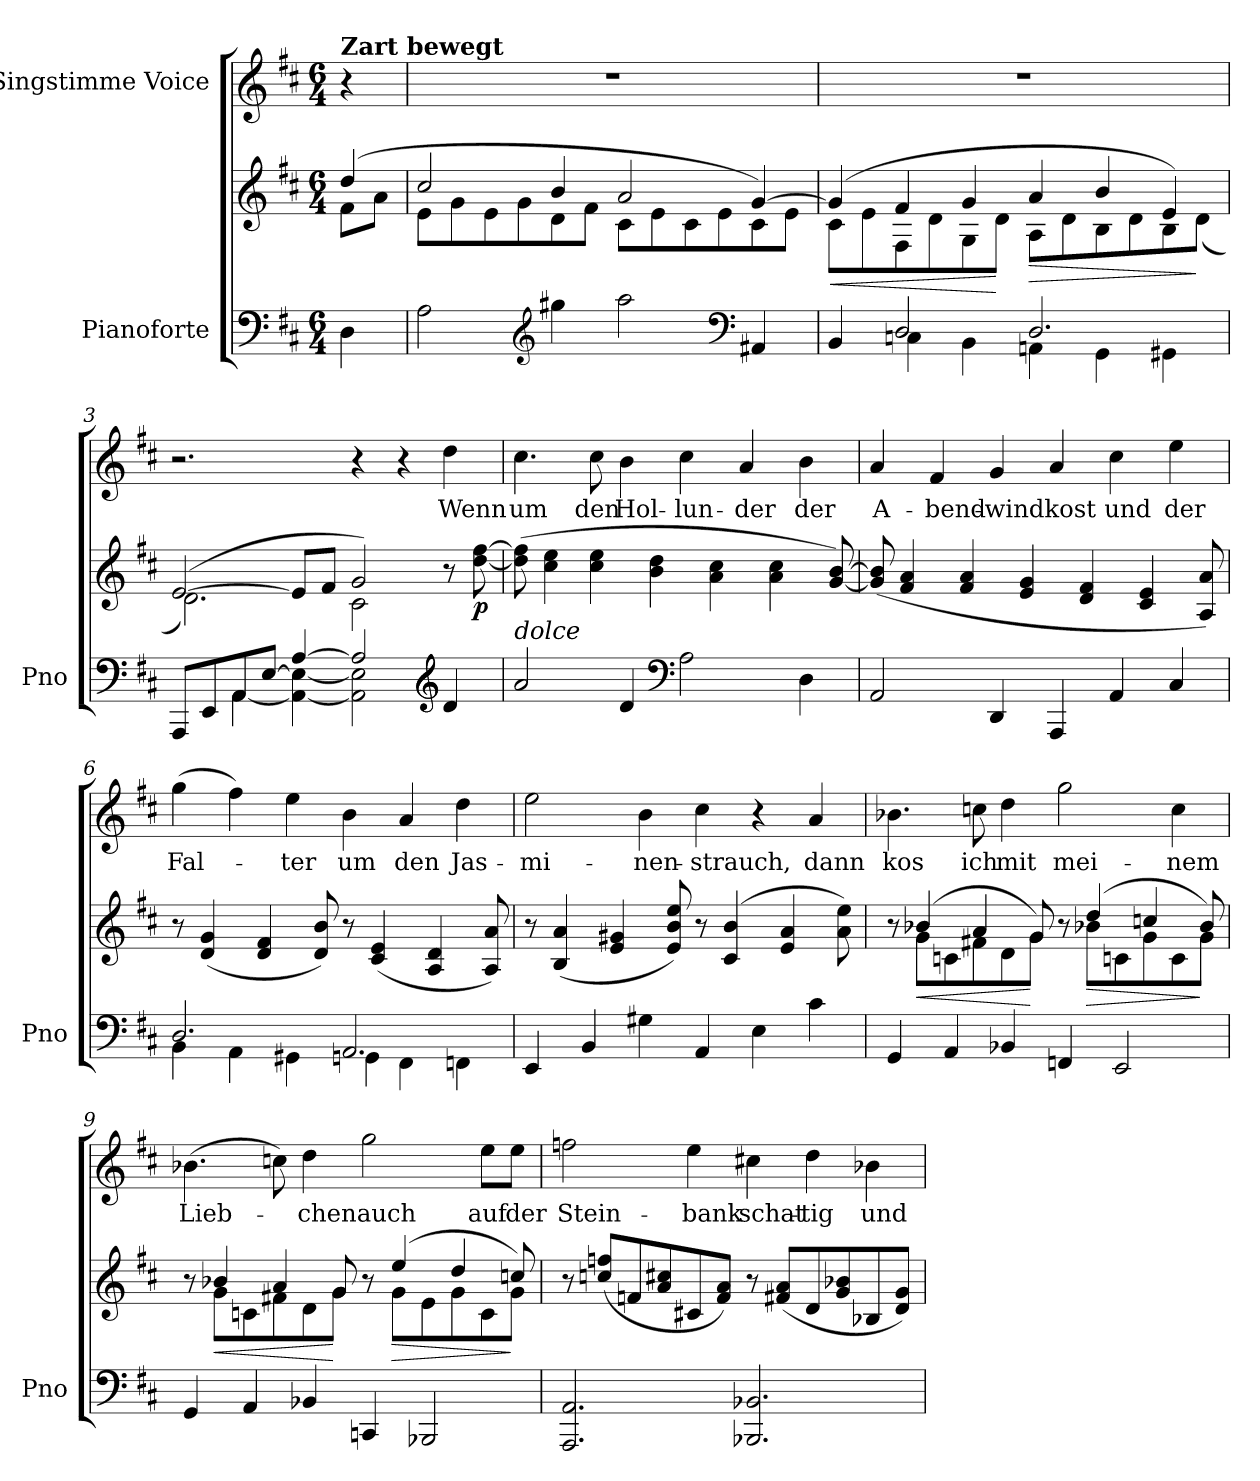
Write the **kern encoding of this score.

**kern	**kern	**dynam	**kern	**text
*part2	*part2	*part2	*part1	*part1
*staff3	*staff2	*staff2/3	*staff1	*staff1
*I"Pianoforte	*	*	*I"Singstimme Voice	*
*I'Pno	*	*	*	*
*clefF4	*clefG2	*	*clefG2	*
*k[f#c#]	*k[f#c#]	*	*k[f#c#]	*
*M6/4	*M6/4	*	*M6/4	*
=	=	=	=	=
*	*^	*	*	*
!	!	!	!	!LO:TX:a:B:t=Zart bewegt	!
!	!	!	!LO:DY:b	!	!
!	!	!	!LO:DY:n=1:b	!	!
4D\	(>4dd/	8f#\L	other-dynamics f	4r	.
.	.	8a\J	.	.	.
=1	=1	=1	=1	=1	=1
2A\	2cc#/	8e\L	.	1.r	.
.	.	8g\	.	.	.
.	.	8e\	.	.	.
.	.	8g\	.	.	.
*clefG2	*	*	*	*	*
4gg#X\	4b/	8d\	.	.	.
.	.	8f#\J	.	.	.
2aa\	2a/	8c#\L	.	.	.
.	.	8e\	.	.	.
.	.	8c#\	.	.	.
.	.	8e\	.	.	.
*clefF4	*	*	*	*	*
4AA#X/	[4g/)	8c#\	.	.	.
.	.	8e\J	.	.	.
=2	=2	=2	=2	=2	=2
*^	*	*	*	*	*
!	!	!	!	!LO:HP:b	!	!
4BB/	4ryy	(4g/]	8c#\L	<	1.r	.
.	.	.	8e\	.	.	.
2D/	4Cn\	4f#/	8F#\	.	.	.
.	.	.	8d\	.	.	.
.	4BB\	4g/	8G\	.	.	.
.	.	.	8d\J	[	.	.
!	!	!	!	!LO:HP:b	!	!
2.D/	4AAn\	4a/	8A\L	>	.	.
.	.	.	8d\	.	.	.
.	4GG\	4b/	8B\	.	.	.
.	.	.	8d\	.	.	.
.	4GG#X\	4e/)	8B\	.	.	.
.	.	.	(8d\J	]	.	.
=3	=3	=3	=3	=3	=3	=3
8AAA/L	4ryy	([2e/	2.d\)	.	2.r	.
8EE/	.	.	.	.	.	.
8AA/	[4AA\	.	.	.	.	.
[<8E/J	.	.	.	.	.	.
[4A/	4AA\_ 4E\_	8e/L]	.	.	.	.
.	.	8f#/J	.	.	.	.
2A/]	2AA\] 2E\]	2g/)	2c#\	.	4r	.
.	.	.	.	.	4r	.
*clefG2	*	*	*	*	*	*
4d/	4ryy	8r	4ryy	.	4dd\	Wenn
!	!	!	!	!LO:DY:b	!	!
.	.	[8dd\ [>8ff#\	.	p	.	.
*v	*v	*	*	*	*	*
*	*v	*v	*	*	*
=4	=4	=4	=4	=4
!LO:TX:i:t=dolce	!	!	!	!
2a/	(8dd\] 8ff#\]	.	4.cc#\	um
.	4cc#\ 4ee\	.	.	.
.	4cc#\ 4ee\	.	8cc#\	den
4d/	.	.	4b\	Hol-
.	4b\ 4dd\	.	.	.
*clefF4	*	*	*	*
2A\	.	.	4cc#\	-lun-
.	4a\ 4cc#\	.	.	.
.	.	.	4a/	-der
.	4a\ 4cc#\	.	.	.
4D\	.	.	4b\	der
.	[8g/ [8b/)	.	.	.
=5	=5	=5	=5	=5
2AA/	(<8g/] 8b/]	.	4a/	A-
.	4f#/ 4a/	.	.	.
.	.	.	4f#/	-bend-
.	4f#/ 4a/	.	.	.
4DD/	.	.	4g/	-wind
.	4e/ 4g/	.	.	.
4AAA/	.	.	4a/	kost
.	4d/ 4f#/	.	.	.
4AA/	.	.	4cc#\	und
.	4c#/ 4e/	.	.	.
4C#/	.	.	4ee\	der
.	8A/ 8a/)	.	.	.
=6	=6	=6	=6	=6
*^	*	*	*	*
2.D/	4BB\	8r	.	(4gg\	Fal-
.	.	(>4d/ 4g/	.	.	.
.	4AA\	.	.	4ff#\)	.
.	.	4d/ 4f#/	.	.	.
.	4GG#X\	.	.	4ee\	-ter
.	.	8d/ 8b/)	.	.	.
2.AA/	4GGn\	8r	.	4b\	um
.	.	(>4c#/ 4e/	.	.	.
.	4FF#\	.	.	4a/	den
.	.	4A/ 4d/	.	.	.
.	4FFn\	.	.	4dd\	Jas-
.	.	8A/ 8a/)	.	.	.
*v	*v	*	*	*	*
=7	=7	=7	=7	=7
4EE/	8r	.	2ee\	-mi-
.	(>4B/ 4a/	.	.	.
4BB/	.	.	.	.
.	4e/ 4g#X/	.	.	.
4G#X\	.	.	4b\	-nen-
.	8e/ 8b/ 8ee/)	.	.	.
4AA/	8r	.	4cc#\	-strauch,
.	(4c#/ 4b/	.	.	.
4E\	.	.	4r	.
.	4e/ 4a/	.	.	.
4c#\	.	.	4a/	dann
.	8a\ 8ee\)	.	.	.
=8	=8	=8	=8	=8
*	*^	*	*	*
4GG/	8r	8ryy	.	4.b-X\	kos
!	!	!	!LO:HP:b	!	!
.	(4b-X/	8g\L	<	.	.
4AA/	.	8cn\	.	.	.
.	4a/	8f#X\	.	8ccn\	ich
4BB-X/	.	8d\	.	4dd\	mit
.	8g/)	8g\J	[	.	.
4FFn/	8r	8ryy	.	2gg\	mei-
!	!	!	!LO:HP:b	!	!
.	(4dd/	8b-X\L	>	.	.
2EE/	.	8cn\	.	.	.
.	4ccn/	8g\	.	.	.
.	.	8c\	.	4cc\	-nem
.	8b-/)	8g\J	]	.	.
=9	=9	=9	=9	=9	=9
4GG/	8r	8ryy	.	(4.b-X\	Lieb-
!	!	!	!LO:HP:b	!	!
.	4b-X/	8g\L	<	.	.
4AA/	.	8cn\	.	.	.
.	4a/	8f#X\	.	8ccn\)	.
4BB-X/	.	8d\	.	4dd\	-chen
.	8g/	8g\J	[	.	.
4CCn/	8r	8ryy	.	2gg\	auch
!	!	!	!LO:HP:b	!	!
.	(4ee/	8g\L	>	.	.
2BBB-X/	.	8e\	.	.	.
.	4dd/	8g\	.	.	.
.	.	8c\	.	8ee\L	auf
.	8ccn/)	8g\J	]	8ee\J	der
*	*v	*v	*	*	*
=10	=10	=10	=10	=10
2.AAA/ 2.AA/	8r	.	2ffn\	Stein-
.	(8ccn/ 8ffn/L	.	.	.
.	8fn/	.	.	.
.	8a/ 8cc#X/	.	.	.
.	8c#X/	.	4ee\	-bank
.	8f/ 8a/J)	.	.	.
2.BBB-X/ 2.BB-X/	8r	.	4cc#X\	schat-
.	(8f#X/ 8a/L	.	.	.
.	8d/	.	4dd\	-tig
.	8g/ 8b-X/	.	.	.
.	8B-X/	.	4b-X\	und
.	8d/ 8g/J)	.	.	.
=	=	=	=	=
*-	*-	*-	*-	*-
